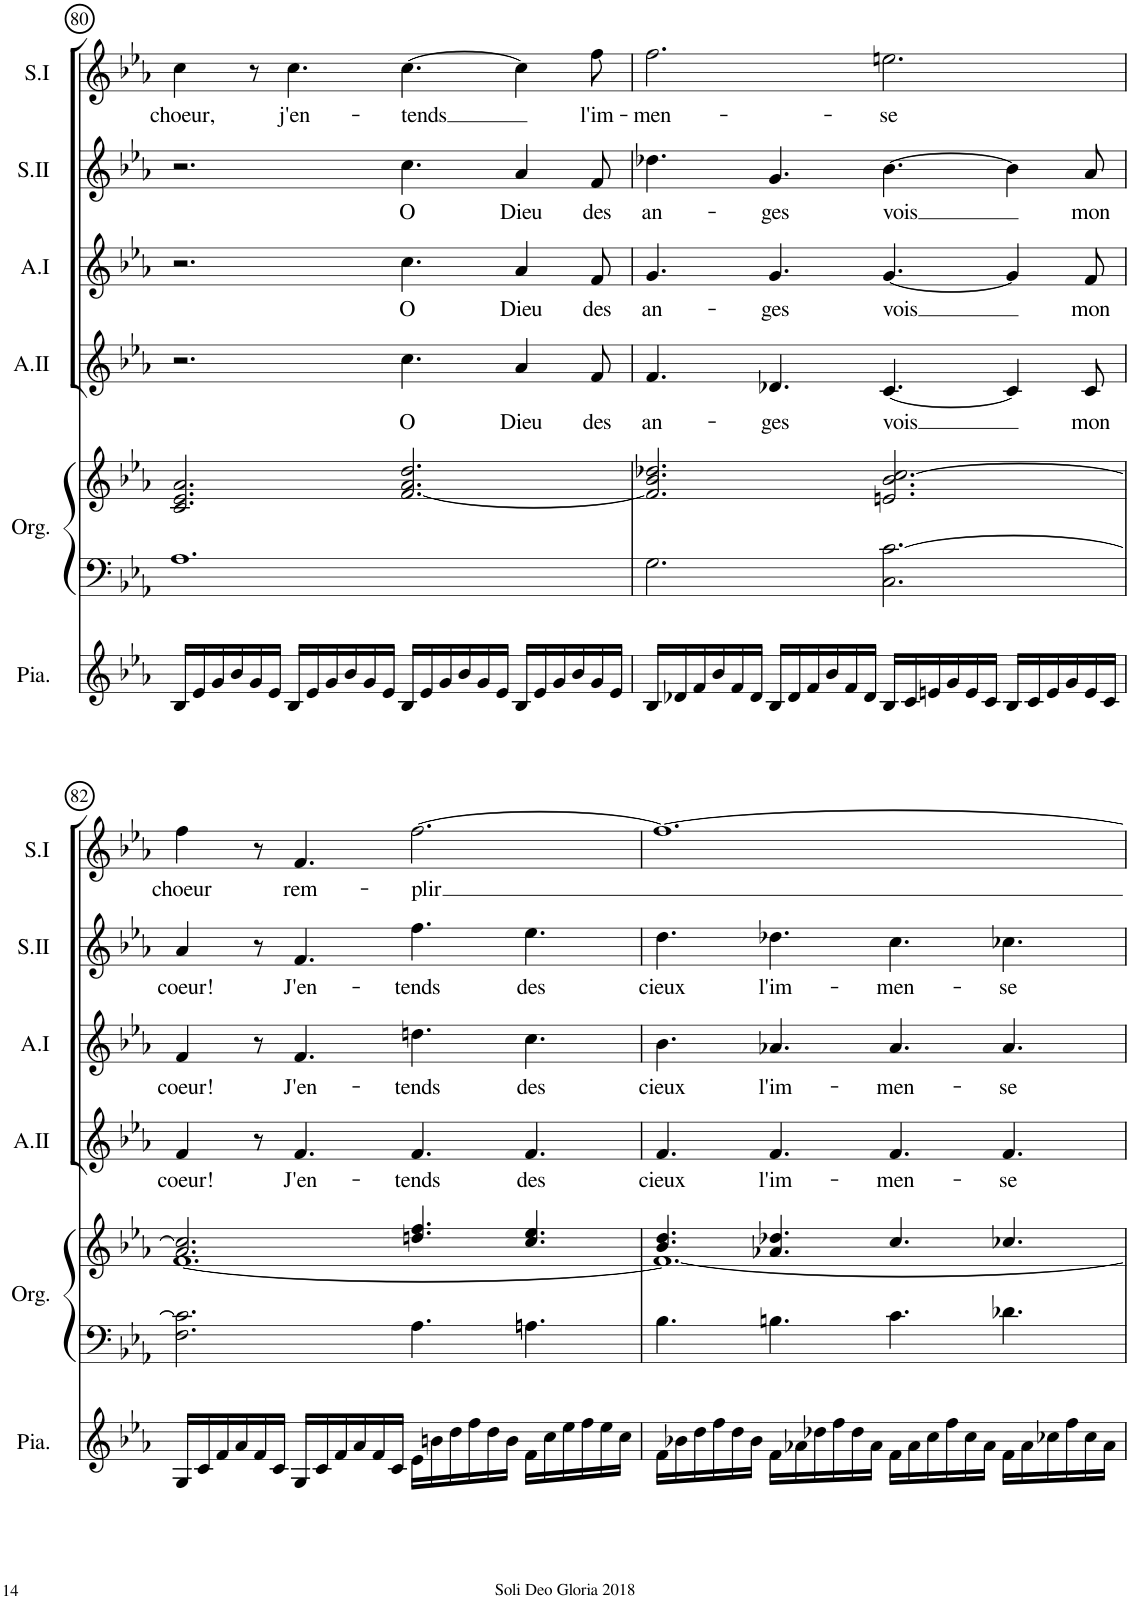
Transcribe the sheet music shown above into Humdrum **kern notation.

**kern	**kern	**kern	**kern	**text	**kern	**text	**kern	**text	**kern	**text
*part6	*part5	*part5	*part4	*part4	*part3	*part3	*part2	*part2	*part1	*part1
*staff7	*staff6	*staff5	*staff4	*staff4	*staff3	*staff3	*staff2	*staff2	*staff1	*staff1
*I"Piano	*I"Orgue	*	*I"Alto II	*	*I"Alto I	*	*I"Soprano II	*	*I"Soprano I	*
*I'Pia.	*I'Org.	*	*I'A.II	*	*I'A.I	*	*I'S.II	*	*I'S.I	*
!!LO:PB:g=z
*clefG2	*clefF4	*clefG2	*clefG2	*	*clefG2	*	*clefG2	*	*clefG2	*
*k[b-e-a-]	*k[b-e-a-]	*k[b-e-a-]	*k[b-e-a-]	*	*k[b-e-a-]	*	*k[b-e-a-]	*	*k[b-e-a-]	*
*M12/8	*M12/8	*M12/8	*M12/8	*	*M12/8	*	*M12/8	*	*M12/8	*
=80	=80	=80	=80	=80	=80	=80	=80	=80	=80	=80
!	!	!	!	!	!	!	!	!	!	!LO:LY:b
16B-/LL	1.A-	2.c/ 2.e-/ 2.a-/	2.r	.	2.r	.	2.r	.	4cc\	choeur,
16e-/	.	.	.	.	.	.	.	.	.	.
16g/	.	.	.	.	.	.	.	.	.	.
16b-/	.	.	.	.	.	.	.	.	.	.
16g/	.	.	.	.	.	.	.	.	8r	.
16e-/JJ	.	.	.	.	.	.	.	.	.	.
!	!	!	!	!	!	!	!	!	!	!LO:LY:b
16B-/LL	.	.	.	.	.	.	.	.	4.cc\	j'en-
16e-/	.	.	.	.	.	.	.	.	.	.
16g/	.	.	.	.	.	.	.	.	.	.
16b-/	.	.	.	.	.	.	.	.	.	.
16g/	.	.	.	.	.	.	.	.	.	.
16e-/JJ	.	.	.	.	.	.	.	.	.	.
!	!	!	!	!LO:LY:b	!	!LO:LY:b	!	!LO:LY:b	!	!LO:LY:b
16B-/LL	.	[2.f/ 2.a-/ 2.dd/	4.cc\	O	4.cc\	O	4.cc\	O	[4.cc\	-tends
16e-/	.	.	.	.	.	.	.	.	.	.
16g/	.	.	.	.	.	.	.	.	.	.
16b-/	.	.	.	.	.	.	.	.	.	.
16g/	.	.	.	.	.	.	.	.	.	.
16e-/JJ	.	.	.	.	.	.	.	.	.	.
!	!	!	!	!LO:LY:b	!	!LO:LY:b	!	!LO:LY:b	!	!
16B-/LL	.	.	4a-/	Dieu	4a-/	Dieu	4a-/	Dieu	4cc\]	.
16e-/	.	.	.	.	.	.	.	.	.	.
16g/	.	.	.	.	.	.	.	.	.	.
16b-/	.	.	.	.	.	.	.	.	.	.
!	!	!	!	!LO:LY:b	!	!LO:LY:b	!	!LO:LY:b	!	!LO:LY:b
16g/	.	.	8f/	des	8f/	des	8f/	des	8ff\	l'im-
16e-/JJ	.	.	.	.	.	.	.	.	.	.
=81	=81	=81	=81	=81	=81	=81	=81	=81	=81	=81
!	!	!	!	!LO:LY:b	!	!LO:LY:b	!	!LO:LY:b	!	!LO:LY:b
16B-/LL	2.G\	2.f/] 2.b-/ 2.dd-X/	4.f/	an-	4.g/	an-	4.dd-X\	an-	2.ff\	-men-
16d-X/	.	.	.	.	.	.	.	.	.	.
16f/	.	.	.	.	.	.	.	.	.	.
16b-/	.	.	.	.	.	.	.	.	.	.
16f/	.	.	.	.	.	.	.	.	.	.
16d-/JJ	.	.	.	.	.	.	.	.	.	.
!	!	!	!	!LO:LY:b	!	!LO:LY:b	!	!LO:LY:b	!	!
16B-/LL	.	.	4.d-X/	-ges	4.g/	-ges	4.g/	-ges	.	.
16d-/	.	.	.	.	.	.	.	.	.	.
16f/	.	.	.	.	.	.	.	.	.	.
16b-/	.	.	.	.	.	.	.	.	.	.
16f/	.	.	.	.	.	.	.	.	.	.
16d-/JJ	.	.	.	.	.	.	.	.	.	.
!	!	!	!	!LO:LY:b	!	!LO:LY:b	!	!LO:LY:b	!	!LO:LY:b
16B-/LL	2.C\ [2.c\	2.en/ 2.b-/ [2.cc/	[4.c/	vois	[4.g/	vois	[4.b-\	vois	2.een\	-se
16c/	.	.	.	.	.	.	.	.	.	.
16en/	.	.	.	.	.	.	.	.	.	.
16g/	.	.	.	.	.	.	.	.	.	.
16e/	.	.	.	.	.	.	.	.	.	.
16c/JJ	.	.	.	.	.	.	.	.	.	.
16B-/LL	.	.	4c/]	.	4g/]	.	4b-\]	.	.	.
16c/	.	.	.	.	.	.	.	.	.	.
16e/	.	.	.	.	.	.	.	.	.	.
16g/	.	.	.	.	.	.	.	.	.	.
!	!	!	!	!LO:LY:b	!	!LO:LY:b	!	!LO:LY:b	!	!
16e/	.	.	8c/	mon	8f/	mon	8a-/	mon	.	.
16c/JJ	.	.	.	.	.	.	.	.	.	.
!!LO:LB:g=z
=82	=82	=82	=82	=82	=82	=82	=82	=82	=82	=82
*	*	*^	*	*	*	*	*	*	*	*
!	!	!	!	!	!LO:LY:b	!	!LO:LY:b	!	!LO:LY:b	!	!LO:LY:b
16G/LL	2.F\ 2.c\]	2.a-/ 2.cc/]	[1.f	4f/	coeur!	4f/	coeur!	4a-/	coeur!	4ff\	choeur
16c/	.	.	.	.	.	.	.	.	.	.	.
16f/	.	.	.	.	.	.	.	.	.	.	.
16a-/	.	.	.	.	.	.	.	.	.	.	.
16f/	.	.	.	8r	.	8r	.	8r	.	8r	.
16c/JJ	.	.	.	.	.	.	.	.	.	.	.
!	!	!	!	!	!LO:LY:b	!	!LO:LY:b	!	!LO:LY:b	!	!LO:LY:b
16G/LL	.	.	.	4.f/	J'en-	4.f/	J'en-	4.f/	J'en-	4.f/	rem-
16c/	.	.	.	.	.	.	.	.	.	.	.
16f/	.	.	.	.	.	.	.	.	.	.	.
16a-/	.	.	.	.	.	.	.	.	.	.	.
16f/	.	.	.	.	.	.	.	.	.	.	.
16c/JJ	.	.	.	.	.	.	.	.	.	.	.
!	!	!	!	!	!LO:LY:b	!	!LO:LY:b	!	!LO:LY:b	!	!LO:LY:b
16e-\LL	4.A-\	4.ddn/ 4.ff/	.	4.f/	-tends	4.ddn\	-tends	4.ff\	-tends	[2.ff\	-plir
16bn\	.	.	.	.	.	.	.	.	.	.	.
16dd\	.	.	.	.	.	.	.	.	.	.	.
16ff\	.	.	.	.	.	.	.	.	.	.	.
16dd\	.	.	.	.	.	.	.	.	.	.	.
16b\JJ	.	.	.	.	.	.	.	.	.	.	.
!	!	!	!	!	!LO:LY:b	!	!LO:LY:b	!	!LO:LY:b	!	!
16f\LL	4.An\	4.cc/ 4.ee-/	.	4.f/	des	4.cc\	des	4.ee-\	des	.	.
16cc\	.	.	.	.	.	.	.	.	.	.	.
16ee-\	.	.	.	.	.	.	.	.	.	.	.
16ff\	.	.	.	.	.	.	.	.	.	.	.
16ee-\	.	.	.	.	.	.	.	.	.	.	.
16cc\JJ	.	.	.	.	.	.	.	.	.	.	.
=83	=83	=83	=83	=83	=83	=83	=83	=83	=83	=83	=83
!	!	!	!	!	!LO:LY:b	!	!LO:LY:b	!	!LO:LY:b	!	!
16f\LL	4.B-\	4.b-/ 4.dd/	1.f_	4.f/	cieux	4.b-\	cieux	4.dd\	cieux	1.ff_	.
16b-X\	.	.	.	.	.	.	.	.	.	.	.
16dd\	.	.	.	.	.	.	.	.	.	.	.
16ff\	.	.	.	.	.	.	.	.	.	.	.
16dd\	.	.	.	.	.	.	.	.	.	.	.
16b-\JJ	.	.	.	.	.	.	.	.	.	.	.
!	!	!	!	!	!LO:LY:b	!	!LO:LY:b	!	!LO:LY:b	!	!
16f\LL	4.Bn\	4.a-X/ 4.dd-X/	.	4.f/	l'im-	4.a-X/	l'im-	4.dd-X\	l'im-	.	.
16a-X\	.	.	.	.	.	.	.	.	.	.	.
16dd-X\	.	.	.	.	.	.	.	.	.	.	.
16ff\	.	.	.	.	.	.	.	.	.	.	.
16dd-\	.	.	.	.	.	.	.	.	.	.	.
16a-\JJ	.	.	.	.	.	.	.	.	.	.	.
!	!	!	!	!	!LO:LY:b	!	!LO:LY:b	!	!LO:LY:b	!	!
16f\LL	4.c\	4.cc/	.	4.f/	-men-	4.a-/	-men-	4.cc\	-men-	.	.
16a-\	.	.	.	.	.	.	.	.	.	.	.
16cc\	.	.	.	.	.	.	.	.	.	.	.
16ff\	.	.	.	.	.	.	.	.	.	.	.
16cc\	.	.	.	.	.	.	.	.	.	.	.
16a-\JJ	.	.	.	.	.	.	.	.	.	.	.
!	!	!	!	!	!LO:LY:b	!	!LO:LY:b	!	!LO:LY:b	!	!
16f\LL	4.d-X\	4.cc-X/	.	4.f/	-se	4.a-/	-se	4.cc-X\	-se	.	.
16a-\	.	.	.	.	.	.	.	.	.	.	.
16cc-X\	.	.	.	.	.	.	.	.	.	.	.
16ff\	.	.	.	.	.	.	.	.	.	.	.
16cc-\	.	.	.	.	.	.	.	.	.	.	.
16a-\JJ	.	.	.	.	.	.	.	.	.	.	.
*	*	*v	*v	*	*	*	*	*	*	*	*
=	=	=	=	=	=	=	=	=	=	=
*-	*-	*-	*-	*-	*-	*-	*-	*-	*-	*-
